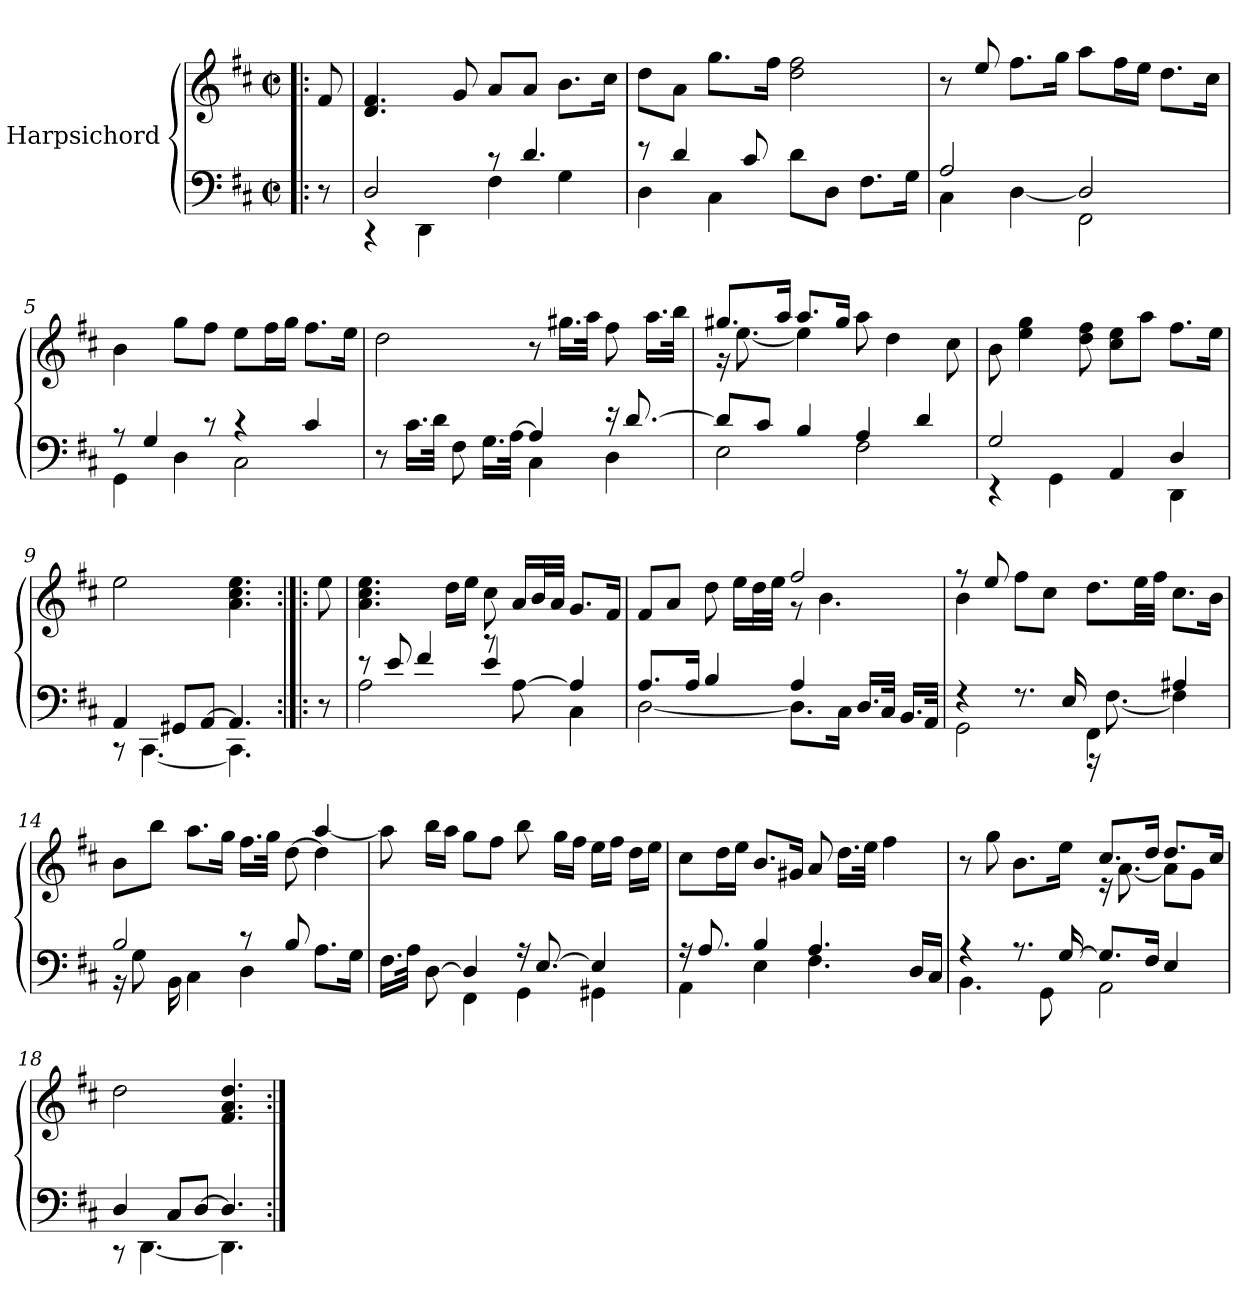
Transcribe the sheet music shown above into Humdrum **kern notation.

**kern	**kern
*part1	*part1
*staff2	*staff1
*I"Harpsichord	*
*clefF4	*clefG2
*k[f#c#]	*k[f#c#]
*M4/4	*M4/4
*met(c|)	*met(c|)
=1!|:	=1!|:
8r	8f#/
=2	=2
*^	*
2D/	4r	4.d/ 4.f#/
.	4DD\	.
.	.	8g/
8r	4F#\	8a/L
4.d/	.	8a/J
.	4G\	8.b\L
.	.	16cc#\Jk
=3	=3	=3
8r	4D\	8dd\L
4d/	.	8a\J
.	4C#\	8.gg\L
8c#/	.	.
.	.	16ff#\Jk
8d\L	2ryy	2dd\ 2ff#\
8D\J	.	.
8.F#\L	.	.
16G\Jk	.	.
!!LO:LB:g=z
=4	=4	=4
2A/	4C#\	8r
.	.	8ee/
.	[4D\	8.ff#\L
.	.	16gg\Jk
2FF#\	2D/]	8aa\L
.	.	16ff#\L
.	.	16ee\JJ
.	.	8.dd\L
.	.	16cc#\Jk
=5	=5	=5
8r	4GG\	4b\
4G/	.	.
.	4D\	8gg\L
8r	.	8ff#\J
4r	2C#\	8ee\L
.	.	16ff#\L
.	.	16gg\JJ
4c#/	.	8.ff#\L
.	.	16ee\Jk
!!LO:LB:g=z
=6	=6	=6
8r	2ryy	2dd\
16.c#\LL	.	.
32d\JJk	.	.
8F#\	.	.
16.G\LL	.	.
[32A\JJk	.	.
4A/]	4C#\	8r
.	.	16.gg#X\LL
.	.	32aa\JJk
16r	4D\	8ff#\
[8.d/	.	.
.	.	16.aa\LL
.	.	32bb\JJk
=7	=7	=7
*	*	*^
8d/L]	2E\	8.gg#X/L	16r
.	.	.	[8.ee\
8c#/J	.	.	.
.	.	16aa/Jk	.
4B/	.	8.aa/L	4ee\]
.	.	16gg#/Jk	.
4A/	2F#\	8aa\	2ryy
.	.	4dd\	.
4d/	.	.	.
.	.	8cc#\	.
*	*	*v	*v
!!LO:LB:g=z
=8	=8	=8
2G/	4r	8b\
.	.	4ee\ 4gg\
.	4GG\	.
.	.	8dd\ 8ff#\
4AA/	4ryy	8cc#\ 8ee\L
.	.	8aa\J
4D/	4DD\	8.ff#\L
.	.	16ee\Jk
=9	=9	=9
4AA/	8r	2ee\
.	[4.CC#\	.
8GG#X/L	.	.
[8AA/J	.	.
4.AA/]	4.CC#\]	4.a\ 4.cc#\ 4.ee\
*v	*v	*
!!LO:PB:g=z
=10:|!|:	=10:|!|:
8r	8ee\
=11	=11
*^	*
8r	2A\	4.a\ 4.cc#\ 4.ee\
8e/	.	.
4f#/	.	.
.	.	16dd\LL
.	.	16ee\JJ
8r	4e/	8cc#\
[8A\	.	16a/LL
.	.	32b/L
.	.	32a/JJJ
4A/]	4C#\	8.g/L
.	.	16f#/Jk
=12	=12	=12
*	*	*^
8.A/L	[2D\	8f#/L	2ryy
.	.	8a/J	.
16A/Jk	.	.	.
4B/	.	8dd\	.
.	.	16ee\LL	.
.	.	32dd\L	.
.	.	32ee\JJJ	.
4A/	8.D\L]	2ff#/	8r
.	.	.	4.b\
.	16C#\Jk	.	.
16.D/LL	4ryy	.	.
32C#/JJk	.	.	.
16.BB/LL	.	.	.
32AA/JJk	.	.	.
!!LO:LB:g=z	!!
=13	=13	=13	=13
4r	2GG\	8r	4b\
.	.	8ee/	.
8.r	.	8ff#\L	4ryy
.	.	8cc#\J	.
16E/	.	.	.
4FF#\	16r	8.dd\L	2ryy
.	[8.F#\	.	.
.	.	32ee\LL	.
.	.	32ff#\JJJ	.
4A#X/	4F#\]	8.cc#\L	.
.	.	16b\Jk	.
=14	=14	=14	=14
2B/	16r	8b\L	2.ryy
.	8G\	.	.
.	.	8bb\J	.
.	16BB\	.	.
.	4C#\	8.aa\L	.
.	.	16gg\Jk	.
8r	4D\	16.ff#\LL	.
.	.	32gg\JJk	.
8B/	.	[8dd\	.
8.A\L	4ryy	4dd\]	[4aa/
16G\Jk	.	.	.
!!LO:LB:g=z	!!
=15	=15	=15	=15
16.F#\LL	4ryy	8ryy	8aa\]
32A\JJk	.	.	.
[8D\	.	16bb\LL	8ryy
.	.	16aa\JJ	.
4D/]	4FF#\	8gg\L	4ryy
.	.	8ff#\J	.
16r	4GG\	8bb\	2ryy
[8.E/	.	.	.
.	.	16gg\LL	.
.	.	16ff#\JJ	.
4E/]	4GG#X\	16ee\LL	.
.	.	16ff#\JJ	.
.	.	16dd\LL	.
.	.	16ee\JJ	.
*	*	*v	*v
=16	=16	=16
16r	4AA\	8cc#\L
8.A/	.	.
.	.	16dd\L
.	.	16ee\JJ
4B/	4E\	8.b/L
.	.	16g#X/Jk
4.A/	4.F#\	8a/
.	.	16.dd\LL
.	.	32ee\JJk
.	.	4ff#\
16D/LL	8ryy	.
16C#/JJ	.	.
!!LO:LB:g=z
=17	=17	=17
*	*	*^
4r	4.BB\	8r	2ryy
.	.	8gg\	.
8.r	.	8.b\L	.
.	8GG\	.	.
[16G/	.	16ee\Jk	.
8.G/L]	2AA\	8.cc#/L	16r
.	.	.	[8.a\
16F#/Jk	.	16dd/Jk	.
4E/	.	8.dd/L	8a\L]
.	.	.	8g\J
.	.	16cc#/Jk	.
*	*	*v	*v
=18	=18	=18
4D/	8r	2dd\
.	[4.DD\	.
8C#/L	.	.
[8D/J	.	.
4.D/]	4.DD\]	4.f#/ 4.a/ 4.dd/
*v	*v	*
=:|!	=:|!
*-	*-
